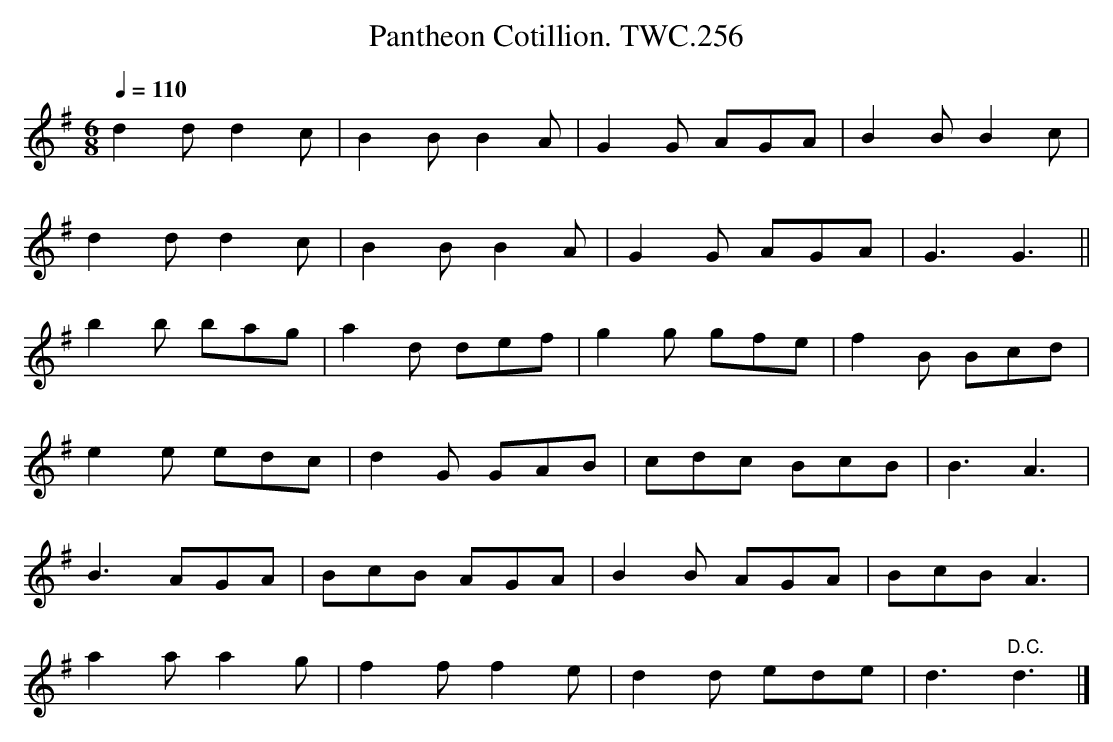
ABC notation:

X:1
T:Pantheon Cotillion. TWC.256
M:6/8
L:1/8
Q:1/4=110
K:G
d2dd2c|B2BB2A|G2G AGA|B2BB2c|
d2dd2c|B2BB2A|G2G AGA|G3G3||
b2b bag|a2d def|g2g gfe|f2B Bcd|
e2e edc|d2G GAB|cdc BcB|B3A3|
B3 AGA|BcB AGA|B2B AGA|BcBA3|
a2aa2g|f2ff2e|d2d ede|d3"D.C."d3|]
